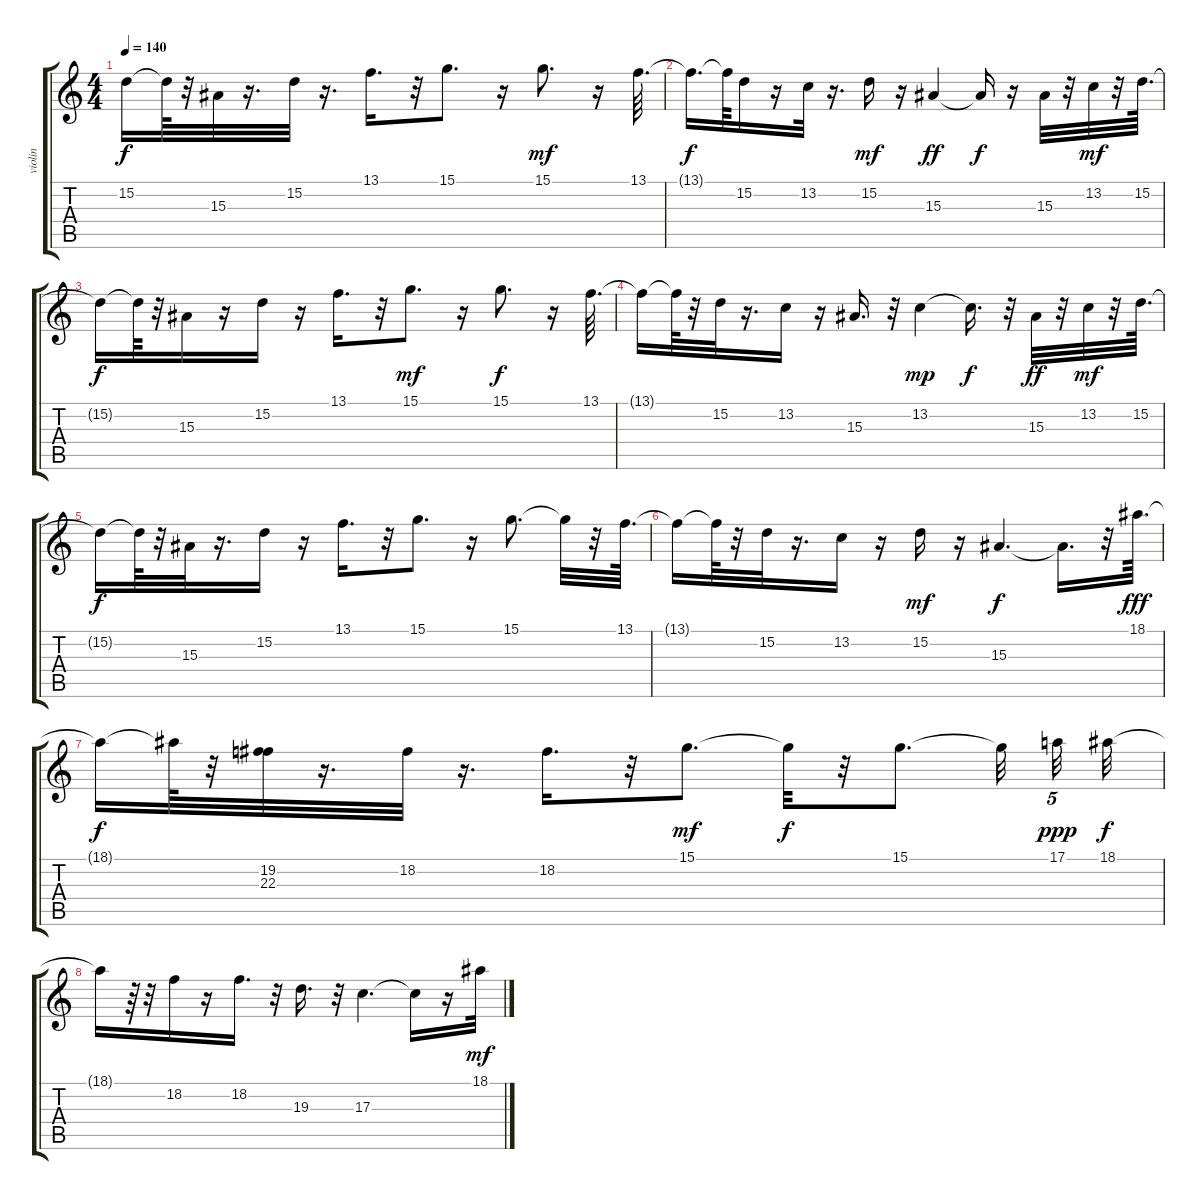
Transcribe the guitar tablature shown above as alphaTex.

\track ("violin" "violin") {instrument violin}
\staff {score tabs}
\tuning (E4 B3 G3 D3 A2 E2) {hide}
\ts (4 4)
\tempo 140
\clef g2
\ks c
15.2{t}.16{dy f} 15.2{t}.64 r.32 15.3.32 r.16{d} 15.2.32 r.16{d} 13.1.16{d} r.32 15.1.8{d} r.16 15.1.8{d dy mf} r.16 13.1.64{d} |
13.1{t}.16{d dy f} 13.1{t}.64 15.2.16 r.16 13.2.32 r.16{d} 15.2.16{dy mf} r.16 15.3.4{dy ff} 15.3{t}.16{dy f} r.16 15.3.32 r.32 13.2.32{dy mf} r.32 15.2.64{d} |
15.2{t}.16{dy f} 15.2{t}.64 r.32 15.3.16 r.16 15.2.16 r.16 13.1.16{d} r.32 15.1.8{d dy mf} r.16 15.1.8{d dy f} r.16 13.1.64{d} |
13.1{t}.16 13.1{t}.64 r.32 15.2.32 r.16{d} 13.2.16 r.16 15.3.16{d} r.32 13.2.4{dy mp} 13.2{t}.16{d dy f} r.32 15.3.32{dy ff} r.32 13.2.32{dy mf} r.32 15.2.64{d} |
15.2{t}.16{dy f} 15.2{t}.64 r.32 15.3.32 r.16{d} 15.2.16 r.16 13.1.16{d} r.32 15.1.8{d} r.16 15.1.8{d} 15.1{t}.32 r.32 13.1.64{d} |
13.1{t}.16 13.1{t}.64 r.32 15.2.32 r.16{d} 13.2.16 r.16 15.2.16{dy mf} r.16 15.3.4{d dy f} 15.3{t}.16{d} r.32 18.1.64{d dy fff} |
18.1{t}.16{dy f} 18.1{t}.64 r.32 (19.2 22.3).32 r.16{d} 18.2.32 r.16{d} 18.2.16{d} r.32 15.1.8{d dy mf} 15.1{t}.32{dy f} r.32 15.1.8{d} 15.1{t}.32{beam splitsecondary} 17.1.32{tu (5 4) dy ppp} 18.1.32{dy f} |
18.1{t}.16 r.64 r.32 18.2.16 r.16 18.2.16{d} r.32 19.3.16{d} r.32 17.3.4{d} 17.3{t}.16 r.16 18.1.32{dy mf}
